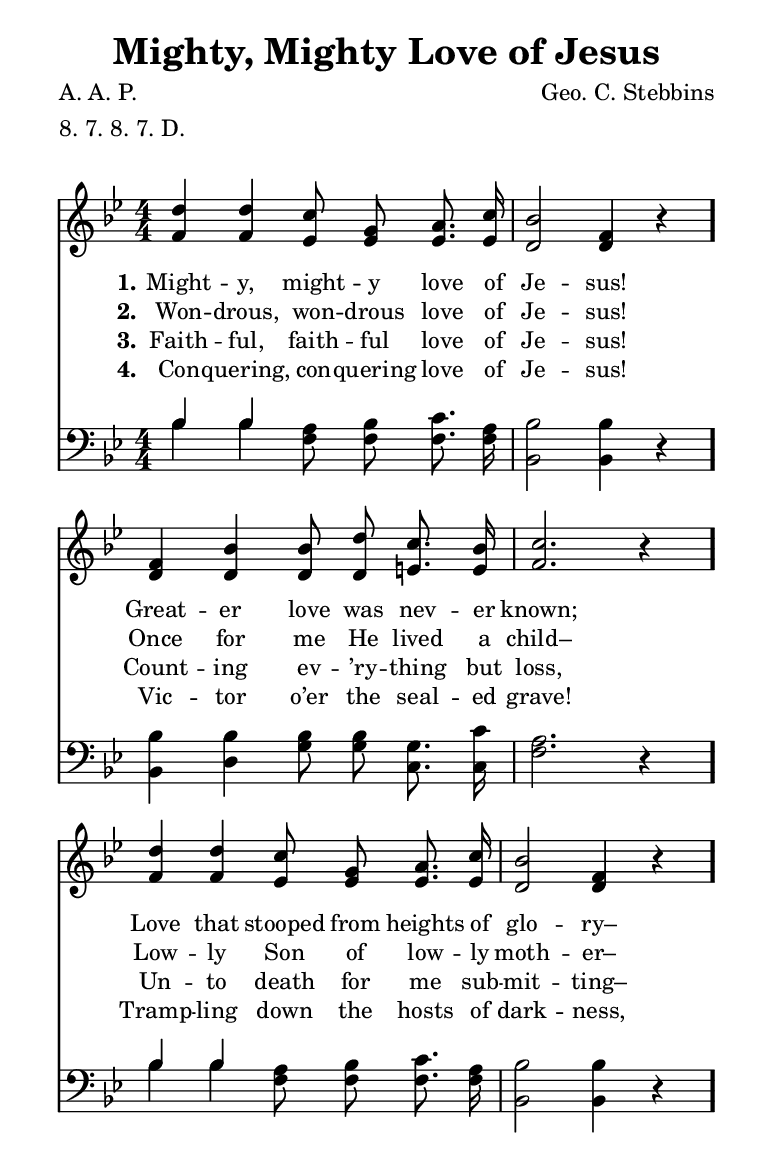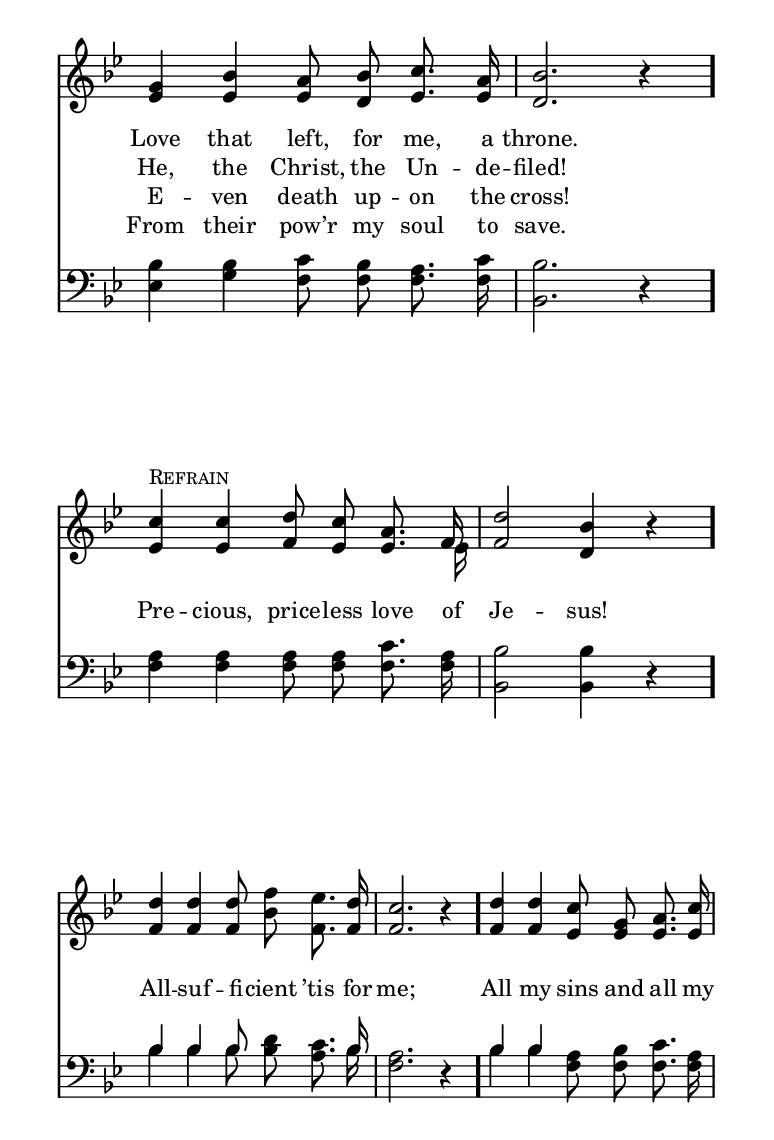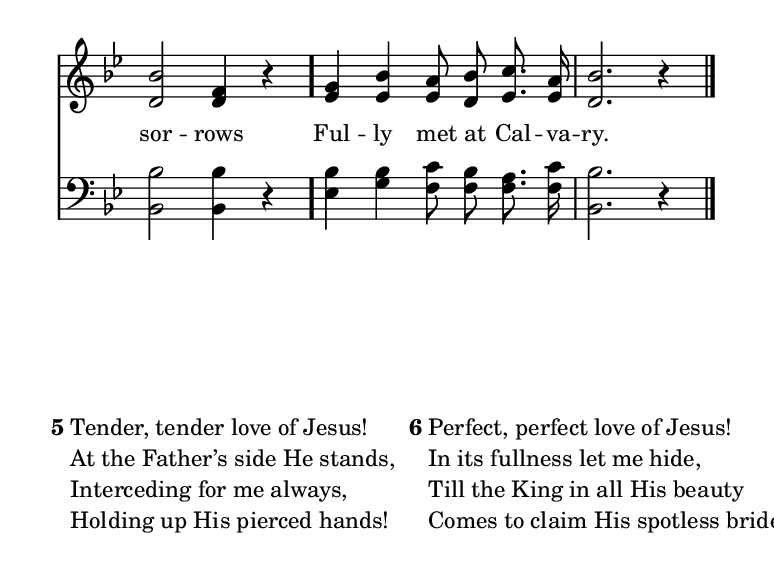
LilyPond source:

\include "common/global.ily"
\paper {
  \include "common/paper.ily"
}

\header{
  %gospel
  hymnnumber = "240"
  title = "Mighty, Mighty Love of Jesus"
  tunename = ""
  meter = "8. 7. 8. 7. D."
  poet = "A. A. P."
  composer = "Geo. C. Stebbins"
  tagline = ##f
}

global = {
  \include "common/overrides.ily"
  \override Staff.TimeSignature.style = #'numbered
  \time 4/4
  \override Score.MetronomeMark.transparent = ##t % hide all fermata changes too
  \tempo 4=80
  \key bes \major
  \autoBeamOff
}

patternA = { c4 c c8 c c8. c16 | c2 c4 c4 }
patternB = { c4 c c8 c c8. c16 | c2. c4 }

notesSoprano = {
\global
\relative c'' {

  \changePitch \patternA { d d c g a c | bes f r }
  \changePitch \patternB { f bes bes d c bes | c r }
  \changePitch \patternA { d d c g a c | bes f r }
  \changePitch \patternB { g bes a bes c a | bes r }
  \eogbreak

  << s^\markup { \small \caps "Refrain" }
  \changePitch \patternA { c c d c a f | d' bes r } >>
  \changePitch \patternB { d d d f ees d | c r }
  \changePitch \patternA { d d c g a c | bes f r }
  \changePitch \patternB { g bes a bes c a | bes r }

  \bar "|."

}
}

notesAlto = {
\global
\relative e' {

  \changePitch \patternA { f f ees ees ees ees | d d r }
  \changePitch \patternB { d d d d e e | f r }
  \changePitch \patternA { f f ees ees ees ees | d d r }
  \changePitch \patternB { ees ees ees d ees ees | d r }

  \changePitch \patternA { ees ees f ees ees ees | f d r }
  \changePitch \patternB { f f f bes f f | f r }
  \changePitch \patternA { f f ees ees ees ees | d d r }
  \changePitch \patternB { ees ees ees d ees ees | d r }

}
}

notesTenor = {
\global
\relative a {

  \changePitch \patternA { bes bes a bes c a | bes bes r }
  \changePitch \patternB { bes bes bes bes g c | a r }
  \changePitch \patternA { bes bes a bes c a | bes bes r }
  \changePitch \patternB { bes bes c bes a c | bes r }

  \changePitch \patternA { a a a a c a | bes bes r }
  \changePitch \patternB { bes bes bes d c bes | a r }
  \changePitch \patternA { bes bes a bes c a | bes bes r }
  \changePitch \patternB { bes bes c bes a c | bes r }

}
}

notesBass = {
\global
\relative f {

  \changePitch \patternA { bes bes f f f f | bes, bes r }
  \changePitch \patternB { bes d g g c, c | f r }
  \changePitch \patternA { bes bes f f f f | bes, bes r }
  \changePitch \patternB { ees g f f f f | bes, r }

  \changePitch \patternA { f' f f f f f | bes, bes r }
  \changePitch \patternB { bes' bes bes bes a bes | f r }
  \changePitch \patternA { bes bes f f f f | bes, bes r }
  \changePitch \patternB { ees g f f f f | bes, r }

}
}

Refrain = \lyricmode {

Pre -- cious, price -- less love of Je -- sus! \bar "."
All -- suf -- fi -- cient ’tis for me; \bar "."
All my sins and all my sor -- rows \bar "."
Ful -- ly met at Cal -- va -- ry. \bar "."

}

wordsA = \lyricmode {
\set stanza = "1."

Might -- y, might -- y love of Je -- sus! \bar "."
Great -- er love was nev -- er known; \bar "."
Love that stooped from heights of glo -- ry– \bar "."
Love that left, for me, a throne. \bar "."

}

wordsB = \lyricmode {
\set stanza = "2."

Won -- drous, won -- drous love of Je -- sus!
Once for me He lived a child–
Low -- ly Son of low -- ly moth -- er–
He, the Christ, the Un -- de -- filed!

\Refrain

}

wordsC = \lyricmode {
\set stanza = "3."

Faith -- ful, faith -- ful love of Je -- sus!
Count -- ing ev -- ’ry -- thing but loss,
Un -- to death for me sub -- mit -- ting–
E -- ven death up -- on the cross!

}

wordsD = \lyricmode {
\set stanza = "4."

Con -- quering, con -- quering love of Je -- sus!
Vic -- tor o’er the seal -- ed grave!
Tramp -- ling down the hosts of dark -- ness,
From their pow’r my soul to save.

}

wordsE = \markuplist {

\line { Tender, tender love of Jesus! }
\line { At the Father’s side He stands, }
\line { Interceding for me always, }
\line { Holding up His pierced hands! }

}

wordsF = \markuplist {

\line { Perfect, perfect love of Jesus! }
\line { In its fullness let me hide, }
\line { Till the King in all His beauty }
\line { Comes to claim His spotless bride. }

}

\score {
  \context ChoirStaff <<
    \context Staff = upper <<
      \set Staff.autoBeaming = ##f
      \set ChoirStaff.systemStartDelimiter = #'SystemStartBar
      \set ChoirStaff.printPartCombineTexts = ##f
      \partcombine #'(2 . 9) \notesSoprano \notesAlto
      \context NullVoice = sopranos { \voiceOne << \notesSoprano >> }
      \context NullVoice = altos { \voiceTwo << \notesAlto >> }
      \context Lyrics = one   \lyricsto sopranos \wordsA
      \context Lyrics = two   \lyricsto sopranos \wordsB
      \context Lyrics = three \lyricsto sopranos \wordsC
      \context Lyrics = four  \lyricsto sopranos \wordsD
    >>
    \context Staff = men <<
      \set Staff.autoBeaming = ##f
      \clef bass
      \set ChoirStaff.printPartCombineTexts = ##f
      \partcombine #'(2 . 9) \notesTenor \notesBass
      \context NullVoice = tenors { \voiceOne << \notesTenor >> }
      \context NullVoice = basses { \voiceTwo << \notesBass >> }
    >>
  >>
  \layout {
    \include "common/layout.ily"
  }
  \midi{
    \include "common/midi.ily"
  }
}

\noPageBreak

\markup { \fill-line {
  \hspace #0.1
  \line{ \bold 5 \column { \wordsE } }
  \hspace #0.1
  \line{ \bold 6 \column { \wordsF } }
  \hspace #0.1
} }

\version "2.19.49"  % necessary for upgrading to future LilyPond versions.

% vi:set et ts=2 sw=2 ai nocindent syntax=lilypond:
